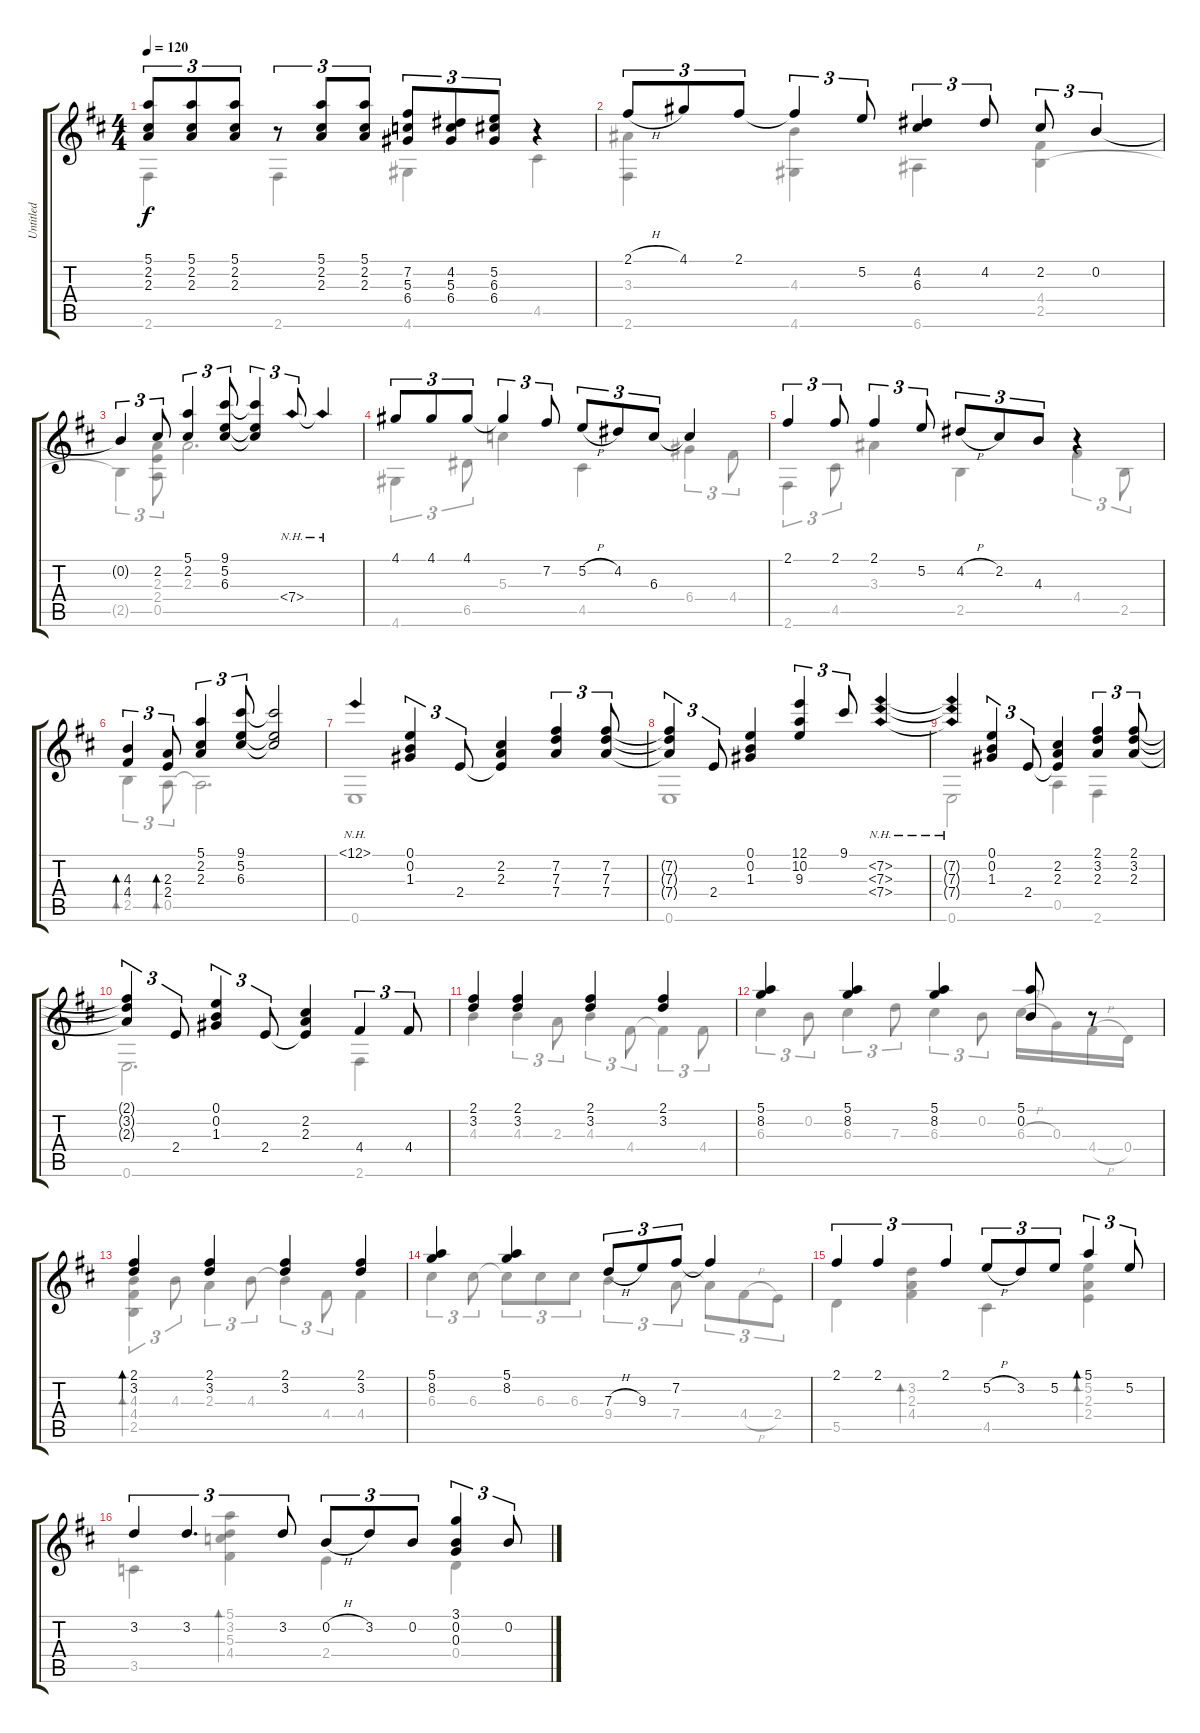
\track ("Untitled" "Untitled") {instrument acousticguitarnylon}
\staff {score tabs}
\tuning (E4 B3 G3 D3 A2 E2) {hide}
\voice
\ts (4 4)
\tempo 120
\clef g2
\ks d
(5.1 2.2 2.3).8{tu (3 2) dy f} (5.1 2.2 2.3).8{tu (3 2)} (5.1 2.2 2.3).8{tu (3 2)} r.8{tu (3 2)} (5.1 2.2 2.3).8{tu (3 2)} (5.1 2.2 2.3).8{tu (3 2)} (7.2 5.3 6.4).8{tu (3 2)} (4.2 5.3 6.4).8{tu (3 2)} (5.2 6.3 6.4).8{tu (3 2)} r.4 |
2.1{h}.8{tu (3 2)} 4.1.8{tu (3 2)} 2.1.8{tu (3 2)} 2.1{t}.4{tu (3 2)} 5.2.8{tu (3 2)} (4.2 6.3).4{tu (3 2)} 4.2.8{tu (3 2)} 2.2.8{tu (3 2)} 0.2.4{tu (3 2)} |
0.2{t}.4{tu (3 2)} 2.2.8{tu (3 2)} (5.1 2.2).4{tu (3 2)} (9.1 5.2 6.3).8{tu (3 2)} (9.1{t} 5.2{t} 6.3{t}).4{tu (3 2)} 7.4{nh}.8{tu (3 2)} 7.4{nh t}.4 |
4.1.8{tu (3 2)} 4.1.8{tu (3 2)} 4.1.8{tu (3 2)} 4.1{t}.4{tu (3 2)} 7.2.8{tu (3 2)} 5.2{h}.8{tu (3 2)} 4.2.8{tu (3 2)} 6.3.8{tu (3 2)} 6.3{t}.4 |
2.1.4{tu (3 2)} 2.1.8{tu (3 2)} 2.1.4{tu (3 2)} 5.2.8{tu (3 2)} 4.2{h}.8{tu (3 2)} 2.2.8{tu (3 2)} 4.3.8{tu (3 2)} r.4 |
(4.3 4.4).4{tu (3 2) bd 30} (2.3 2.4).8{tu (3 2) bd 30} (5.1 2.2 2.3).4{tu (3 2)} (9.1 5.2 6.3).8{tu (3 2)} (9.1{t} 5.2{t} 6.3{t}).2 |
12.1{nh}.4 (0.1 0.2 1.3).4{tu (3 2)} 2.4.8{tu (3 2)} (2.2 2.3 2.4{t}).4 (7.2 7.3 7.4).4{tu (3 2)} (7.2 7.3 7.4).8{tu (3 2)} |
(7.2{t} 7.3{t} 7.4{t}).4{tu (3 2)} 2.4.8{tu (3 2)} (0.1 0.2 1.3).4 (12.1 10.2 9.3).4{tu (3 2)} 9.1.8{tu (3 2)} (7.2{nh} 7.3{nh} 7.4{nh}).4 |
(7.2{nh t} 7.3{nh t} 7.4{nh t}).4 (0.1 0.2 1.3).4{tu (3 2)} 2.4.8{tu (3 2)} (2.2 2.3 2.4{t}).4 (2.1 3.2 2.3).4{tu (3 2)} (2.1 3.2 2.3).8{tu (3 2)} |
(2.1{t} 3.2{t} 2.3{t}).4{tu (3 2)} 2.4.8{tu (3 2)} (0.1 0.2 1.3).4{tu (3 2)} 2.4.8{tu (3 2)} (2.2 2.3 2.4{t}).4 4.4.4{tu (3 2)} 4.4.8{tu (3 2)} |
(2.1 3.2).4 (2.1 3.2).4 (2.1 3.2).4 (2.1 3.2).4 |
(5.1 8.2).4 (5.1 8.2).4 (5.1 8.2).4 (5.1 0.2).8 r.8 |
(2.1 3.2).4{bd 30} (2.1 3.2).4 (2.1 3.2).4 (2.1 3.2).4 |
(5.1 8.2).4 (5.1 8.2).4 7.3{h}.8{tu (3 2)} 9.3.8{tu (3 2)} 7.2.8{tu (3 2)} 7.2{t}.4 |
2.1.4{tu (3 2)} 2.1.4{tu (3 2)} 2.1.4{tu (3 2)} 5.2{h}.8{tu (3 2)} 3.2.8{tu (3 2)} 5.2.8{tu (3 2)} 5.1.4{tu (3 2) bd 30} 5.2.8{tu (3 2)} |
3.2.4{tu (3 2)} 3.2.4{d tu (3 2)} 3.2.8{tu (3 2)} 0.2{h}.8{tu (3 2)} 3.2.8{tu (3 2)} 0.2.8{tu (3 2)} (3.1 0.2 0.3).4{tu (3 2)} 0.2.8{tu (3 2)}
\voice
\clef g2
\ottava regular
\simile none
\ks d
2.6.4{dy f} 2.6.4 4.6.4 4.5.4 |
(3.3 2.6).4 (4.3 4.6).4 6.6.4 (4.4 2.5).4 |
2.5{t}.4{tu (3 2)} (2.3 2.4 0.5).8{tu (3 2)} 2.3.2{d} |
4.6.4{tu (3 2)} 6.5.8{tu (3 2)} 5.3.4 4.5.4 6.4.4{tu (3 2)} 4.4.8{tu (3 2)} |
2.6.4{tu (3 2)} 4.5.8{tu (3 2)} 3.3.4 2.5.4 4.4.4{tu (3 2)} 2.5.8{tu (3 2)} |
2.5.4{tu (3 2) bd 30} 0.5.8{tu (3 2) bd 30} 0.5{t}.2{d} |
0.6.1 |
0.6.1 |
0.6.2 0.5.4 2.6.4 |
0.6.2{d} 2.6.4 |
4.3.4 4.3.4{tu (3 2)} 2.3.8{tu (3 2)} 4.3.4{tu (3 2)} 4.4.8{tu (3 2)} 4.4{t}.4{tu (3 2)} 4.4.8{tu (3 2)} |
6.3.4{tu (3 2)} 0.2.8{tu (3 2)} 6.3.4{tu (3 2)} 7.3.8{tu (3 2)} 6.3.4{tu (3 2)} 0.2.8{tu (3 2)} 6.3{h}.16 0.3.16 4.4{h}.16 0.4.16 |
(4.3 4.4 2.5).4{tu (3 2) bd 30} 4.3.8{tu (3 2)} 2.3.4{tu (3 2)} 4.3.8{tu (3 2)} 4.3{t}.4{tu (3 2)} 4.4.8{tu (3 2)} 4.4.4 |
6.3.4{tu (3 2)} 6.3.8{tu (3 2)} 6.3{t}.8{tu (3 2)} 6.3.8{tu (3 2)} 6.3.8{tu (3 2)} 9.4.4{tu (3 2)} 7.4.8{tu (3 2)} 7.4{t}.8{tu (3 2)} 4.4{h}.8{tu (3 2)} 2.4.8{tu (3 2)} |
5.5.4 (3.2 2.3 4.4).4{bd 30} 4.5.4 (5.2 2.3 2.4).4{bd 30} |
3.5.4 (5.1 3.2 5.3 4.4).4{bd 30} 2.4.4 0.4.4
